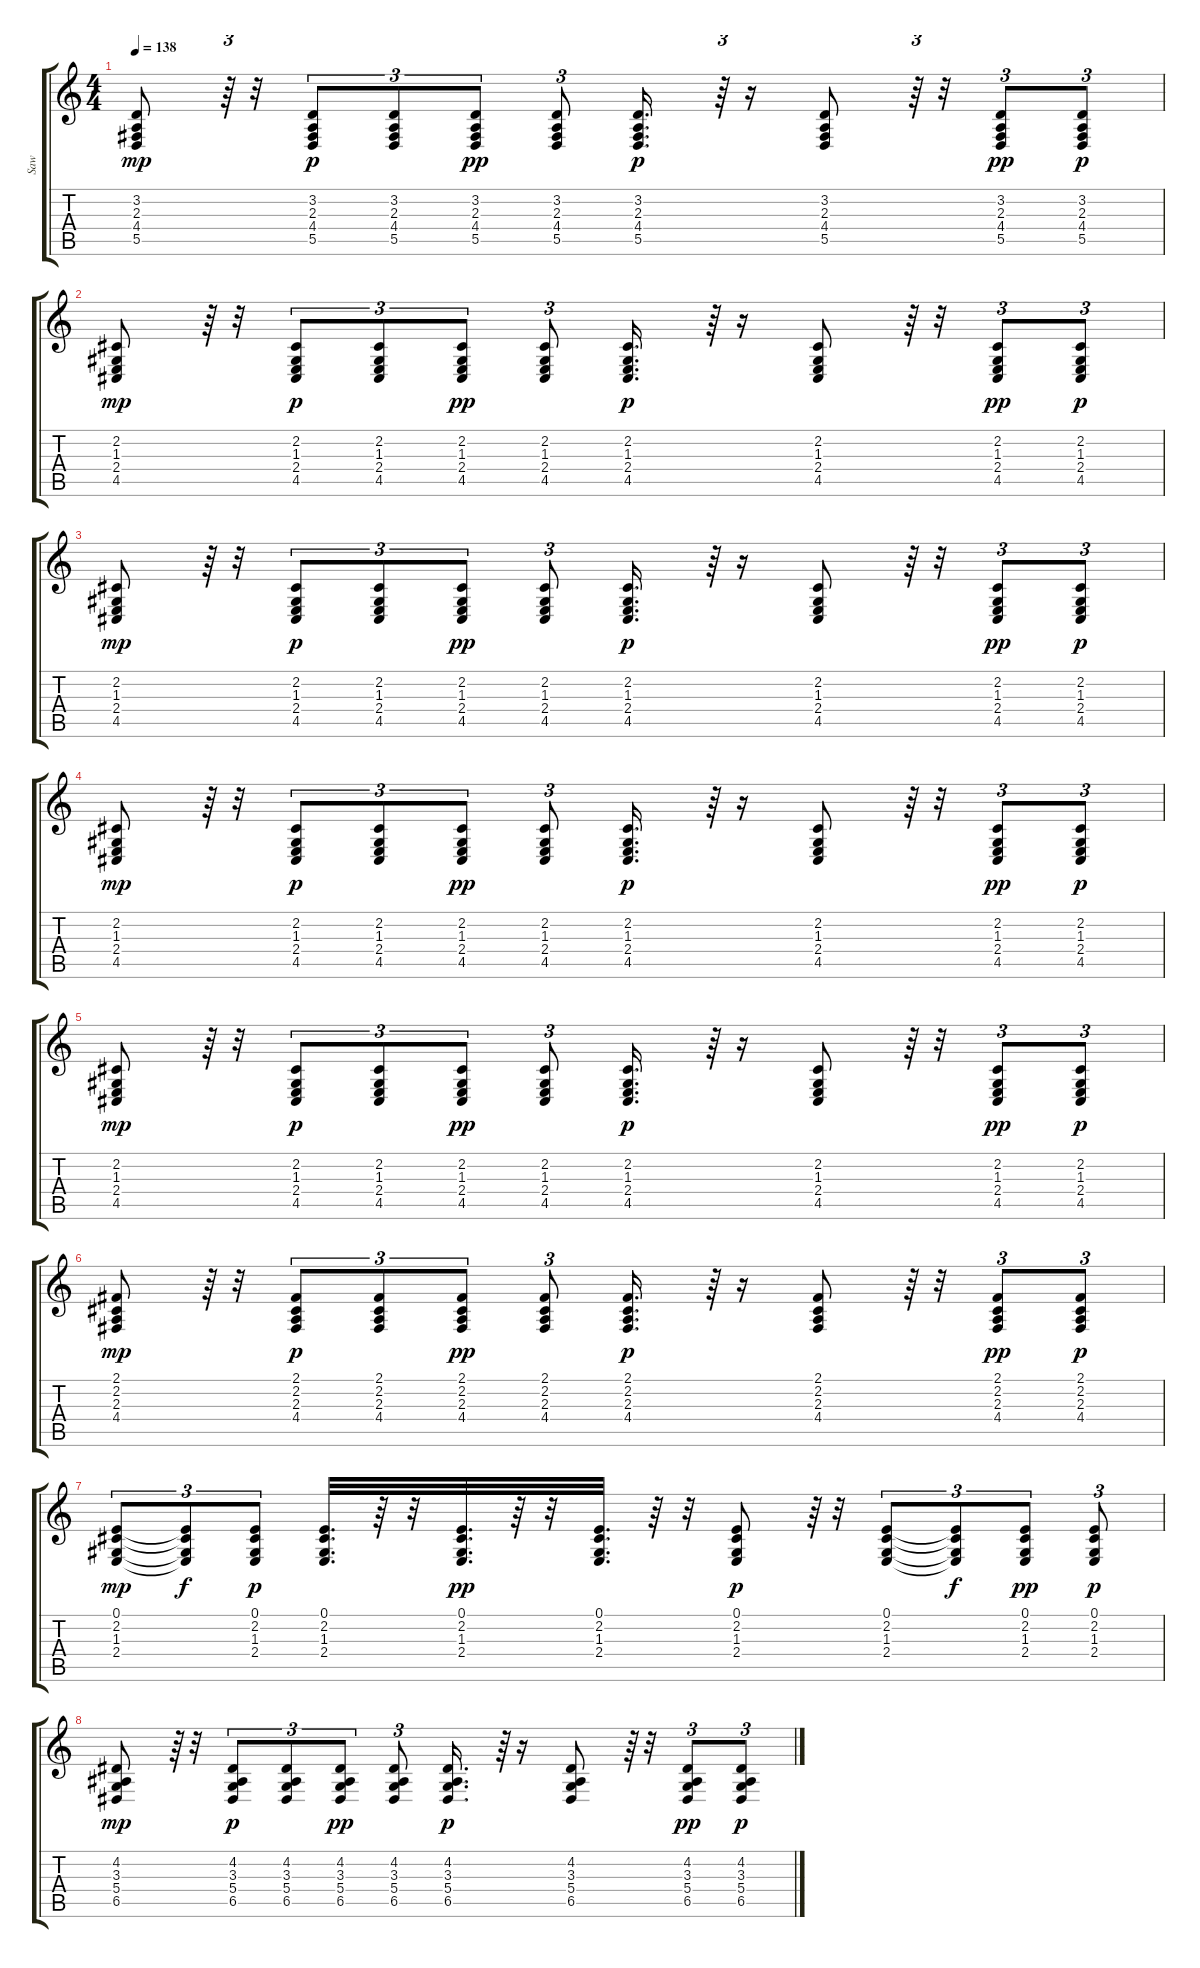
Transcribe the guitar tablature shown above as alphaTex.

\track ("Saw" "Saw") {instrument lead2sawtooth}
\staff {score tabs}
\tuning (E4 B3 G3 D3 A2 E2) {hide}
\ts (4 4)
\tempo 138
\clef g2
\ks c
(3.2 2.3 4.4 5.5).8{dy mp} r.64{tu (3 2)} r.32 (3.2 2.3 4.4 5.5).8{tu (3 2) dy p} (3.2 2.3 4.4 5.5).8{tu (3 2)} (3.2 2.3 4.4 5.5).8{tu (3 2) dy pp} (3.2 2.3 4.4 5.5).8{tu (3 2)} (3.2 2.3 4.4 5.5).16{d dy p} r.64{tu (3 2)} r.16 (3.2 2.3 4.4 5.5).8 r.64{tu (3 2)} r.32 (3.2 2.3 4.4 5.5).8{tu (3 2) dy pp} (3.2 2.3 4.4 5.5).8{tu (3 2) dy p} |
(2.2 1.3 2.4 4.5).8{dy mp} r.64{tu (3 2)} r.32 (2.2 1.3 2.4 4.5).8{tu (3 2) dy p} (2.2 1.3 2.4 4.5).8{tu (3 2)} (2.2 1.3 2.4 4.5).8{tu (3 2) dy pp} (2.2 1.3 2.4 4.5).8{tu (3 2)} (2.2 1.3 2.4 4.5).16{d dy p} r.64{tu (3 2)} r.16 (2.2 1.3 2.4 4.5).8 r.64{tu (3 2)} r.32 (2.2 1.3 2.4 4.5).8{tu (3 2) dy pp} (2.2 1.3 2.4 4.5).8{tu (3 2) dy p} |
(2.2 1.3 2.4 4.5).8{dy mp} r.64{tu (3 2)} r.32 (2.2 1.3 2.4 4.5).8{tu (3 2) dy p} (2.2 1.3 2.4 4.5).8{tu (3 2)} (2.2 1.3 2.4 4.5).8{tu (3 2) dy pp} (2.2 1.3 2.4 4.5).8{tu (3 2)} (2.2 1.3 2.4 4.5).16{d dy p} r.64{tu (3 2)} r.16 (2.2 1.3 2.4 4.5).8 r.64{tu (3 2)} r.32 (2.2 1.3 2.4 4.5).8{tu (3 2) dy pp} (2.2 1.3 2.4 4.5).8{tu (3 2) dy p} |
(2.2 1.3 2.4 4.5).8{dy mp} r.64{tu (3 2)} r.32 (2.2 1.3 2.4 4.5).8{tu (3 2) dy p} (2.2 1.3 2.4 4.5).8{tu (3 2)} (2.2 1.3 2.4 4.5).8{tu (3 2) dy pp} (2.2 1.3 2.4 4.5).8{tu (3 2)} (2.2 1.3 2.4 4.5).16{d dy p} r.64{tu (3 2)} r.16 (2.2 1.3 2.4 4.5).8 r.64{tu (3 2)} r.32 (2.2 1.3 2.4 4.5).8{tu (3 2) dy pp} (2.2 1.3 2.4 4.5).8{tu (3 2) dy p} |
(2.2 1.3 2.4 4.5).8{dy mp} r.64{tu (3 2)} r.32 (2.2 1.3 2.4 4.5).8{tu (3 2) dy p} (2.2 1.3 2.4 4.5).8{tu (3 2)} (2.2 1.3 2.4 4.5).8{tu (3 2) dy pp} (2.2 1.3 2.4 4.5).8{tu (3 2)} (2.2 1.3 2.4 4.5).16{d dy p} r.64{tu (3 2)} r.16 (2.2 1.3 2.4 4.5).8 r.64{tu (3 2)} r.32 (2.2 1.3 2.4 4.5).8{tu (3 2) dy pp} (2.2 1.3 2.4 4.5).8{tu (3 2) dy p} |
(2.1 2.2 2.3 4.4).8{dy mp} r.64{tu (3 2)} r.32 (2.1 2.2 2.3 4.4).8{tu (3 2) dy p} (2.1 2.2 2.3 4.4).8{tu (3 2)} (2.1 2.2 2.3 4.4).8{tu (3 2) dy pp} (2.1 2.2 2.3 4.4).8{tu (3 2)} (2.1 2.2 2.3 4.4).16{d dy p} r.64{tu (3 2)} r.16 (2.1 2.2 2.3 4.4).8 r.64{tu (3 2)} r.32 (2.1 2.2 2.3 4.4).8{tu (3 2) dy pp} (2.1 2.2 2.3 4.4).8{tu (3 2) dy p} |
(0.1 2.2 1.3 2.4).8{tu (3 2) dy mp} (0.1{t} 2.2{t} 1.3{t} 2.4{t}).8{tu (3 2) dy f} (0.1 2.2 1.3 2.4).8{tu (3 2) dy p} (0.1 2.2 1.3 2.4).32{d} r.64 r.32 (0.1 2.2 1.3 2.4).32{d dy pp} r.64 r.32 (0.1 2.2 1.3 2.4).32{d} r.64 r.32 (0.1 2.2 1.3 2.4).8{dy p} r.64{tu (3 2)} r.32 (0.1 2.2 1.3 2.4).8{tu (3 2)} (0.1{t} 2.2{t} 1.3{t} 2.4{t}).8{tu (3 2) dy f} (0.1 2.2 1.3 2.4).8{tu (3 2) dy pp} (0.1 2.2 1.3 2.4).8{tu (3 2) dy p} |
(4.2 3.3 5.4 6.5).8{dy mp} r.64{tu (3 2)} r.32 (4.2 3.3 5.4 6.5).8{tu (3 2) dy p} (4.2 3.3 5.4 6.5).8{tu (3 2)} (4.2 3.3 5.4 6.5).8{tu (3 2) dy pp} (4.2 3.3 5.4 6.5).8{tu (3 2)} (4.2 3.3 5.4 6.5).16{d dy p} r.64{tu (3 2)} r.16 (4.2 3.3 5.4 6.5).8 r.64{tu (3 2)} r.32 (4.2 3.3 5.4 6.5).8{tu (3 2) dy pp} (4.2 3.3 5.4 6.5).8{tu (3 2) dy p}
